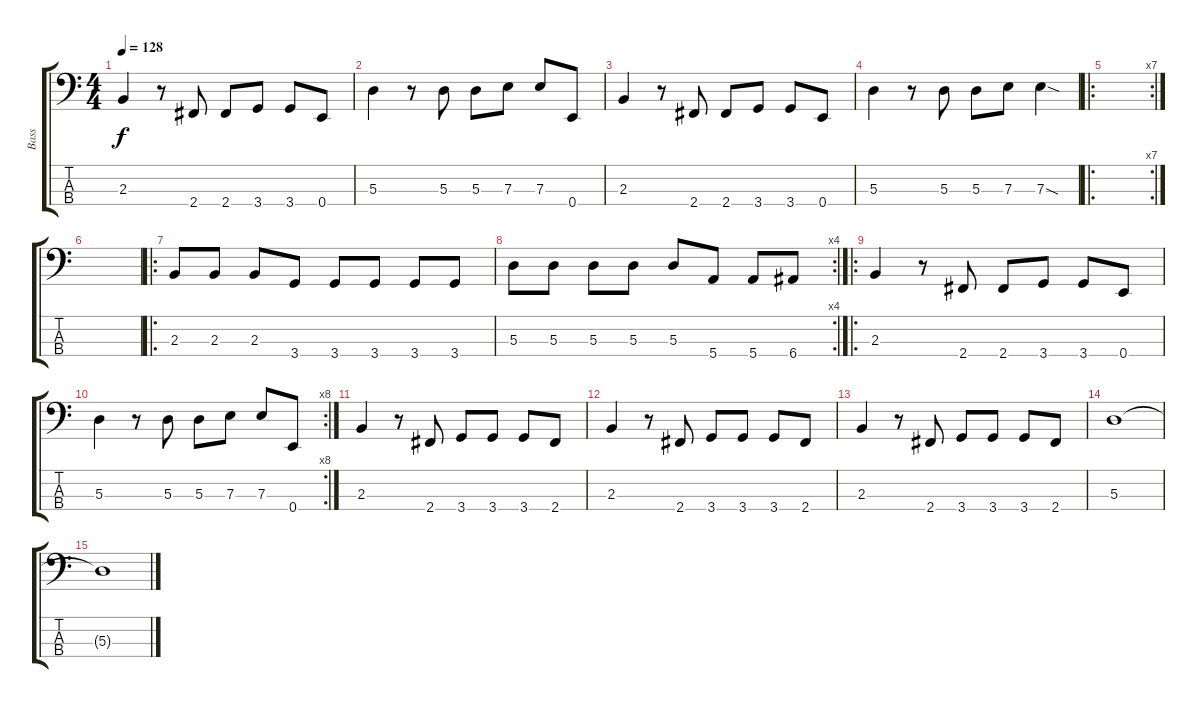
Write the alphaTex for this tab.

\track ("Bass" "Bass") {instrument electricbasspick}
\staff {score tabs}
\tuning (G2 D2 A1 E1) {hide}
\ts (4 4)
\tempo 128
\clef f4
\ks c
2.3.4{dy f} r.8 2.4.8 2.4.8 3.4.8 3.4.8 0.4.8 |
5.3.4 r.8 5.3.8 5.3.8 7.3.8 7.3.8 0.4.8 |
2.3.4 r.8 2.4.8 2.4.8 3.4.8 3.4.8 0.4.8 |
5.3.4 r.8 5.3.8 5.3.8 7.3.8 7.3{sod}.4 |
\ro
\rc 7
|
|
\ro
2.3.8 2.3.8 2.3.8 3.4.8 3.4.8 3.4.8 3.4.8 3.4.8 |
\rc 4
5.3.8 5.3.8 5.3.8 5.3.8 5.3.8 5.4.8 5.4.8 6.4.8 |
\ro
2.3.4 r.8 2.4.8 2.4.8 3.4.8 3.4.8 0.4.8 |
\rc 8
5.3.4 r.8 5.3.8 5.3.8 7.3.8 7.3.8 0.4.8 |
2.3.4 r.8 2.4.8 3.4.8 3.4.8 3.4.8 2.4.8 |
2.3.4 r.8 2.4.8 3.4.8 3.4.8 3.4.8 2.4.8 |
2.3.4 r.8 2.4.8 3.4.8 3.4.8 3.4.8 2.4.8 |
5.3.1 |
5.3{t}.1
